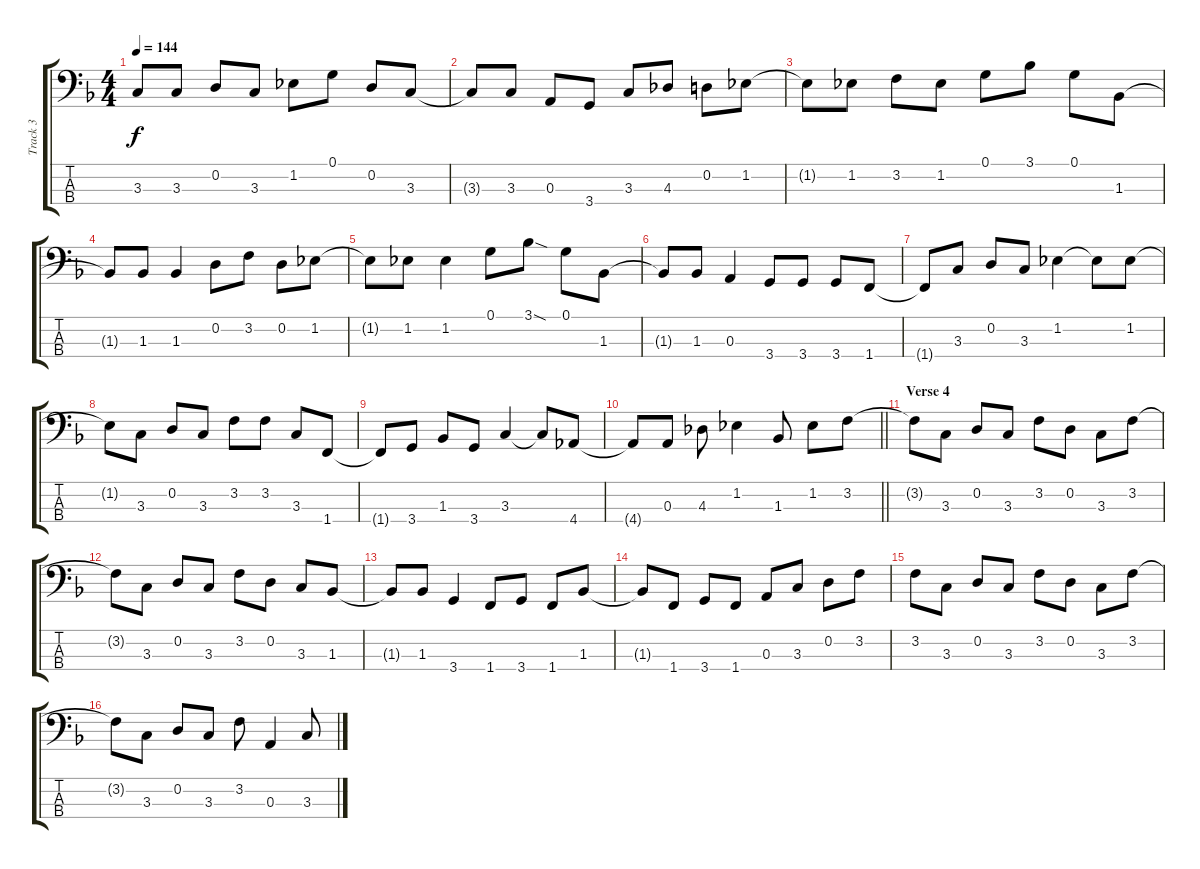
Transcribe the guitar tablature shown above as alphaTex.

\track ("Track 3" "Track 3") {instrument electricbasspick}
\staff {score tabs}
\tuning (G2 D2 A1 E1) {hide}
\ts (4 4)
\tempo 144
\clef f4
\ks f
3.3{t}.8{dy f} 3.3.8 0.2.8 3.3.8 1.2.8 0.1.8 0.2.8 3.3.8 |
3.3{t}.8 3.3.8 0.3.8 3.4.8 3.3.8 4.3.8 0.2.8 1.2.8 |
1.2{t}.8 1.2.8 3.2.8 1.2.8 0.1.8 3.1.8 0.1.8 1.3.8 |
1.3{t}.8 1.3.8 1.3.4 0.2.8 3.2.8 0.2.8 1.2.8 |
1.2{t}.8 1.2.8 1.2.4 0.1.8 3.1{sod}.8 0.1.8 1.3.8 |
1.3{t}.8 1.3.8 0.3.4 3.4.8 3.4.8 3.4.8 1.4.8 |
1.4{t}.8 3.3.8 0.2.8 3.3.8 1.2.4 1.2{t}.8 1.2.8 |
1.2{t}.8 3.3.8 0.2.8 3.3.8 3.2.8 3.2.8 3.3.8 1.4.8 |
1.4{t}.8 3.4.8 1.3.8 3.4.8 3.3.4 3.3{t}.8 4.4.8 |
\barLineRight lightlight
4.4{t}.8 0.3.8 4.3.8 1.2.4 1.3.8 1.2.8 3.2.8 |
\section ("" "Verse 4")
3.2{t}.8 3.3.8 0.2.8 3.3.8 3.2.8 0.2.8 3.3.8 3.2.8 |
3.2{t}.8 3.3.8 0.2.8 3.3.8 3.2.8 0.2.8 3.3.8 1.3.8 |
1.3{t}.8 1.3.8 3.4.4 1.4.8 3.4.8 1.4.8 1.3.8 |
1.3{t}.8 1.4.8 3.4.8 1.4.8 0.3.8 3.3.8 0.2.8 3.2.8 |
3.2.8 3.3.8 0.2.8 3.3.8 3.2.8 0.2.8 3.3.8 3.2.8 |
3.2{t}.8 3.3.8 0.2.8 3.3.8 3.2.8 0.3.4 3.3.8
